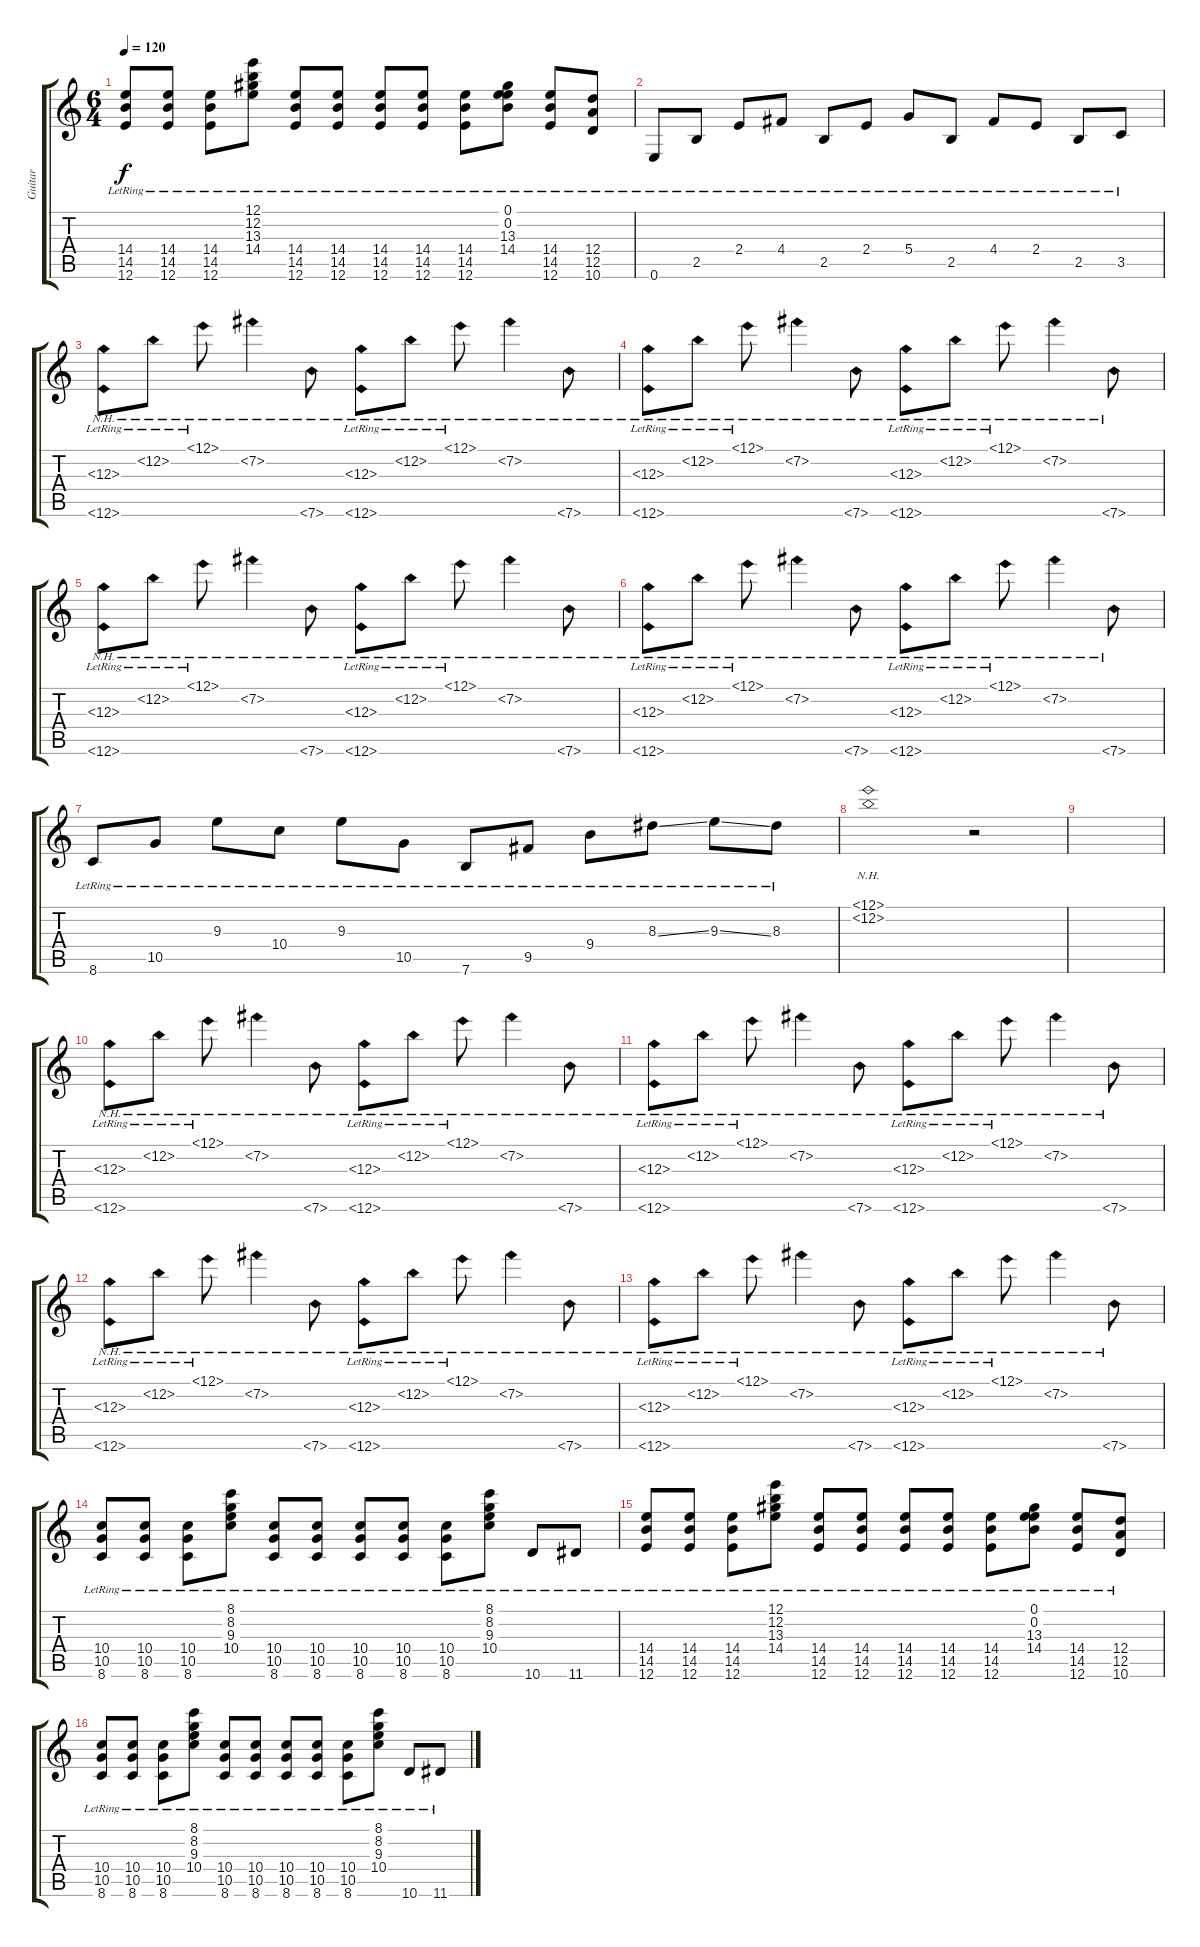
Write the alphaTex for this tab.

\track ("Guitar" "Guitar") {instrument acousticguitarsteel}
\staff {score tabs}
\tuning (E4 B3 G3 D3 A2 E2) {hide}
\ts (6 4)
\tempo 120
\clef g2
\ks c
(14.4{lr} 14.5{lr} 12.6{lr}).8{dy f} (14.4{lr} 14.5{lr} 12.6{lr}).8 (14.4{lr} 14.5{lr} 12.6{lr}).8 (12.1{lr} 12.2{lr} 13.3{lr} 14.4{lr}).8 (14.4{lr} 14.5{lr} 12.6{lr}).8 (14.4{lr} 14.5{lr} 12.6{lr}).8 (14.4{lr} 14.5{lr} 12.6{lr}).8 (14.4{lr} 14.5{lr} 12.6{lr}).8 (14.4{lr} 14.5{lr} 12.6{lr}).8 (0.1{lr} 0.2{lr} 13.3{lr} 14.4{lr}).8 (14.4{lr} 14.5{lr} 12.6{lr}).8 (12.4{lr} 12.5{lr} 10.6{lr}).8 |
0.6{lr}.8 2.5{lr}.8 2.4{lr}.8 4.4{lr}.8 2.5{lr}.8 2.4{lr}.8 5.4{lr}.8 2.5{lr}.8 4.4{lr}.8 2.4{lr}.8 2.5{lr}.8 3.5{lr}.8 |
(12.3{nh lr} 12.6{nh lr}).8 12.2{nh lr}.8 12.1{nh lr}.8 7.2{nh}.4 7.6{nh}.8 (12.3{nh lr} 12.6{nh lr}).8 12.2{nh lr}.8 12.1{nh lr}.8 7.2{nh}.4 7.6{nh}.8 |
(12.3{nh lr} 12.6{nh lr}).8 12.2{nh lr}.8 12.1{nh lr}.8 7.2{nh}.4 7.6{nh}.8 (12.3{nh lr} 12.6{nh lr}).8 12.2{nh lr}.8 12.1{nh lr}.8 7.2{nh}.4 7.6{nh}.8 |
(12.3{nh lr} 12.6{nh lr}).8 12.2{nh lr}.8 12.1{nh lr}.8 7.2{nh}.4 7.6{nh}.8 (12.3{nh lr} 12.6{nh lr}).8 12.2{nh lr}.8 12.1{nh lr}.8 7.2{nh}.4 7.6{nh}.8 |
(12.3{nh lr} 12.6{nh lr}).8 12.2{nh lr}.8 12.1{nh lr}.8 7.2{nh}.4 7.6{nh}.8 (12.3{nh lr} 12.6{nh lr}).8 12.2{nh lr}.8 12.1{nh lr}.8 7.2{nh}.4 7.6{nh}.8 |
8.6{lr}.8 10.5{lr}.8 9.3{lr}.8 10.4{lr}.8 9.3{lr}.8 10.5{lr}.8 7.6{lr}.8 9.5{lr}.8 9.4{lr}.8 8.3{ss lr}.8 9.3{ss lr}.8 8.3{lr}.8 |
(12.1{nh} 12.2{nh}).1 r.2 |
|
(12.3{nh lr} 12.6{nh lr}).8 12.2{nh lr}.8 12.1{nh lr}.8 7.2{nh}.4 7.6{nh}.8 (12.3{nh lr} 12.6{nh lr}).8 12.2{nh lr}.8 12.1{nh lr}.8 7.2{nh}.4 7.6{nh}.8 |
(12.3{nh lr} 12.6{nh lr}).8 12.2{nh lr}.8 12.1{nh lr}.8 7.2{nh}.4 7.6{nh}.8 (12.3{nh lr} 12.6{nh lr}).8 12.2{nh lr}.8 12.1{nh lr}.8 7.2{nh}.4 7.6{nh}.8 |
(12.3{nh lr} 12.6{nh lr}).8 12.2{nh lr}.8 12.1{nh lr}.8 7.2{nh}.4 7.6{nh}.8 (12.3{nh lr} 12.6{nh lr}).8 12.2{nh lr}.8 12.1{nh lr}.8 7.2{nh}.4 7.6{nh}.8 |
(12.3{nh lr} 12.6{nh lr}).8 12.2{nh lr}.8 12.1{nh lr}.8 7.2{nh}.4 7.6{nh}.8 (12.3{nh lr} 12.6{nh lr}).8 12.2{nh lr}.8 12.1{nh lr}.8 7.2{nh}.4 7.6{nh}.8 |
(10.4{lr} 10.5{lr} 8.6{lr}).8 (10.4{lr} 10.5{lr} 8.6{lr}).8 (10.4{lr} 10.5{lr} 8.6{lr}).8 (8.1{lr} 8.2{lr} 9.3{lr} 10.4{lr}).8 (10.4{lr} 10.5{lr} 8.6{lr}).8 (10.4{lr} 10.5{lr} 8.6{lr}).8 (10.4{lr} 10.5{lr} 8.6{lr}).8 (10.4{lr} 10.5{lr} 8.6{lr}).8 (10.4{lr} 10.5{lr} 8.6{lr}).8 (8.1{lr} 8.2{lr} 9.3{lr} 10.4{lr}).8 10.6{lr}.8 11.6{lr}.8 |
(14.4{lr} 14.5{lr} 12.6{lr}).8 (14.4{lr} 14.5{lr} 12.6{lr}).8 (14.4{lr} 14.5{lr} 12.6{lr}).8 (12.1{lr} 12.2{lr} 13.3{lr} 14.4{lr}).8 (14.4{lr} 14.5{lr} 12.6{lr}).8 (14.4{lr} 14.5{lr} 12.6{lr}).8 (14.4{lr} 14.5{lr} 12.6{lr}).8 (14.4{lr} 14.5{lr} 12.6{lr}).8 (14.4{lr} 14.5{lr} 12.6{lr}).8 (0.1{lr} 0.2{lr} 13.3{lr} 14.4{lr}).8 (14.4{lr} 14.5{lr} 12.6{lr}).8 (12.4{lr} 12.5{lr} 10.6{lr}).8 |
(10.4{lr} 10.5{lr} 8.6{lr}).8 (10.4{lr} 10.5{lr} 8.6{lr}).8 (10.4{lr} 10.5{lr} 8.6{lr}).8 (8.1{lr} 8.2{lr} 9.3{lr} 10.4{lr}).8 (10.4{lr} 10.5{lr} 8.6{lr}).8 (10.4{lr} 10.5{lr} 8.6{lr}).8 (10.4{lr} 10.5{lr} 8.6{lr}).8 (10.4{lr} 10.5{lr} 8.6{lr}).8 (10.4{lr} 10.5{lr} 8.6{lr}).8 (8.1{lr} 8.2{lr} 9.3{lr} 10.4{lr}).8 10.6{lr}.8 11.6{lr}.8
